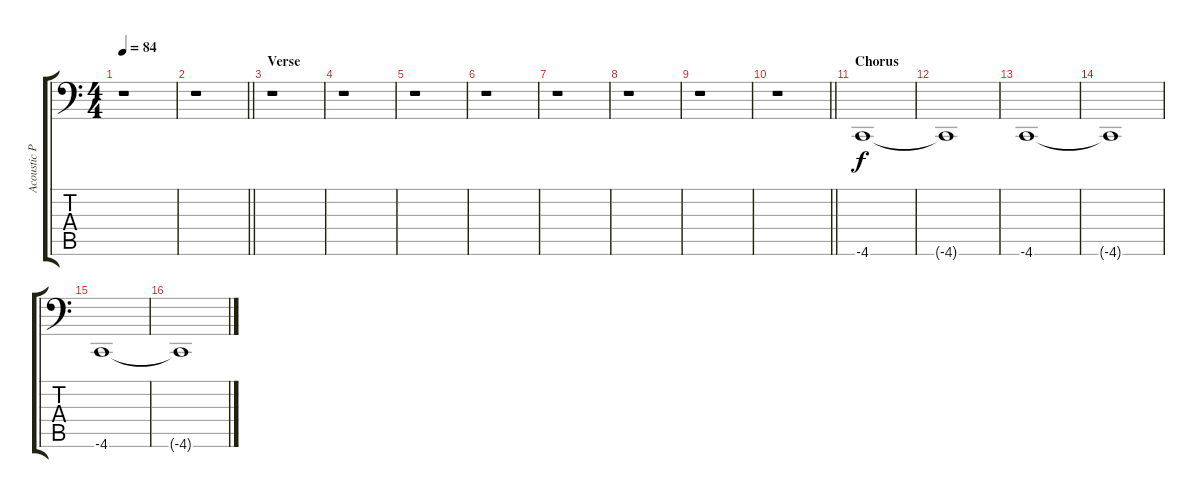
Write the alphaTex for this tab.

\track ("Acoustic Piano (Staff 2)" "Acoustic P") {instrument acousticgrandpiano}
\staff {score tabs}
\tuning (E4 B3 G3 D3 A2 E2) {hide}
\ts (4 4)
\tempo 84
\clef f4
\ks c
r.1{dy f} |
\barLineRight lightlight
r.1 |
\section ("" "Verse")
r.1 |
r.1 |
r.1 |
r.1 |
r.1 |
r.1 |
r.1 |
\barLineRight lightlight
r.1 |
\section ("" "Chorus")
-4.6.1 |
-4.6{t}.1 |
-4.6.1 |
-4.6{t}.1 |
-4.6.1 |
-4.6{t}.1
